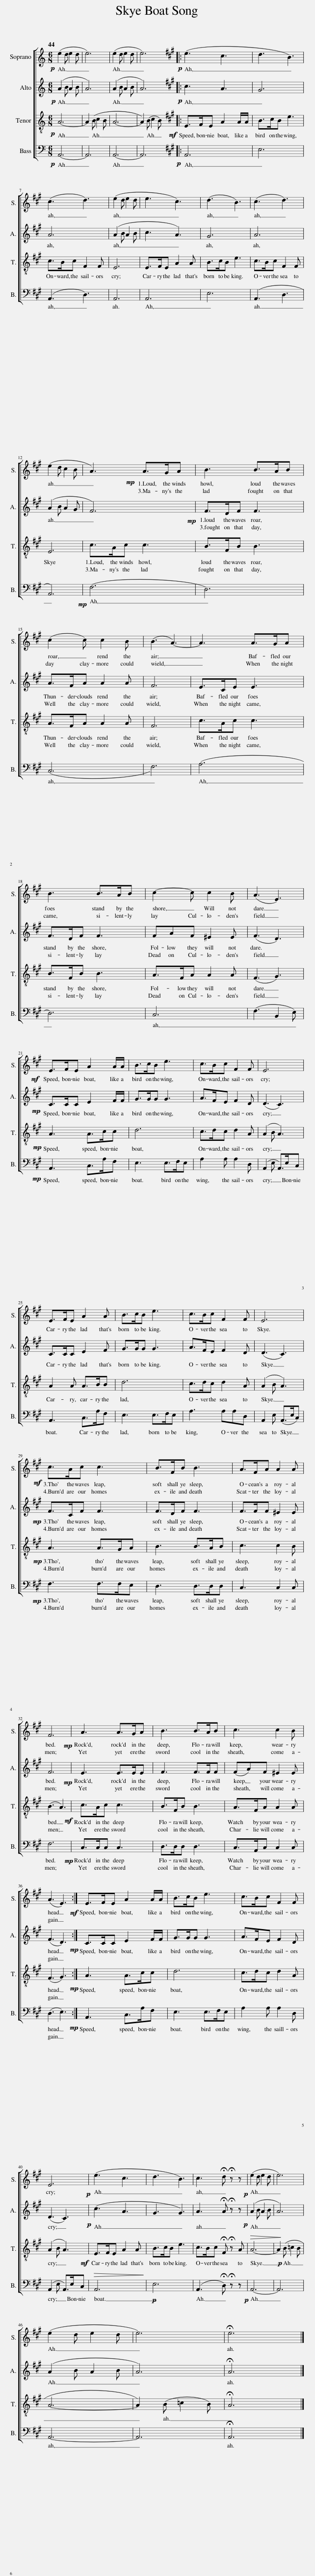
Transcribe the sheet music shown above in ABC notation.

X:1
%%score [ 1 2 3 4 ]
L:1/8
Q:1/4=80
M:6/8
I:linebreak $
K:C
V:1 treble
V:2 treble
V:3 treble-8
V:4 bass
V:1
!p! (e2 d e2 d | e6) | (e2 d e2 d | e6) |:[K:A]!p! (e3 c3 | %5
 d3 B3) |$ (c3 d3) | (e2 d e2 d | e3 c3) | (d3 B3) | %10
 (c3 d3) |$ (e2 d c2 B | A3)!mp! A>GA | B3 B>AB |$ (c2 c) c2 B | %15
 (B3 A3-) | A3 A>GA |$ B3 B>AB | c2- c c2 B | (A3 E3) |$ %20
!mf! E>FE A2 A/A/ | B>cB e3 | c>Bc F2 F | E6 |$ E>FE A2 A | %25
 B>cB e3 | c>Bc F2 F | E6 |$!mf! c>Ac c3 | B>FB B3 | %30
 A>FA A2 A |$ F6 |!mp! A3 A>GA | B3 B>AB | c3 c2 B |$ %35
 (A3 E3) :|!mf! E>FE A2 A/A/ | B>cB e3 | c>Bc F2 F |$ E6 | %40
!p! (e3 c3 | d3 B3) | c3 !fermata!d !fermata!z z |!p! (e2 d e2 d | e6) |$ %45
 (e2 d e2 d | e6) | !fermata!e6 |] %48
V:2
!p! (A2 B A2 B | A6) | (A2 B A2 B | A6) |:[K:A]!p! c3 A3 | %5
 G6 |$ A6 | (A2 B A2 B | c3 A3) | G6 | %10
 A6 |$ (A2 B A2 G |!mp! F6) | F>DF F3 |$ A>FA A2 A | %15
 F6 | E>CE E3 |$ F>DF F3 | FAF ^E2 E | (F3 D3) |$ %20
!mp! C>CC E2 F/F/ | G>GG G3 | A>FE F2 D | (D3 C3) |$ C>CC E2 F | %25
 G>GG G3 | A>FE F2 D | (D3 C3) |$!mp! F>CF F3 | F>DF F3 | %30
 F>FF ^E2 E |$ F6 |!mp! E3 E>EE | F3 F>FF | (FA)F ^E2 E |$ %35
 (F3 D3) :|!mp! C>CC E2 F/F/ | G>GG G3 | A>FE F2 D |$ (D3 C3) | %40
!p! (c3 A3 | G3 G3) | A3 !fermata!A !fermata!z z |!p! (A2 B A2 B | A6) |$ %45
 (A2 B A2 B | A6) | !fermata!A6 |] %48
V:3
!p! A6- | A2 (B c2 B | A6- | A2) (B c2 B) |:[K:A]!mf! E>FE A2 A/A/ | %5
 B>cB e3 |$ c>Bc F2 F | E6 | E>FE A2 A | B>cB e3 | %10
 c>Bc F2 F |$ E6 | c>Ac c3 | B>FB B3 |$ A>FA A2 A | %15
 F6 | c>Ac c3 |$ B>FB B3 | A>FA A2 A | (F3 G3) |$ %20
!mp! A3 A>cc | d6 | c>dc d2 A | (A2 B A3) |$ A2 A A>BB | %25
 d6 | c>dc d2 A | (A2 B A3) |$!mp! A3 A>GA | B3 B>AB | %30
 c3 c2 B |$ (B3 A3) |!mf! c>Ac c3 | B>FB B3 | A>FA A2 A |$ %35
 (F3 G3) :|!mp! A3 A>cc | d6 | c>dc d2 A |$ (A2 B A3) | %40
!mf! E>FE A2 A | B>cB e3 | c>Bc !fermata!F !fermata!z A |!>(! A6- | A2!>)!!p! (B =c2 B |$ %45
 A6- | A2) (B =c2 B) | !fermata!A6 |] %48
V:4
!p! A,,6- | A,,6 | A,,6- | A,,6 |:[K:A]!p! A,,6 | %5
 E,6 |$ (A,,3 D,3) | A,,6 | A,,6 | E,6 | %10
 (A,,3 D,3 |$ A,,6) |!mp! (F,6 | D,6) |$ (C,6 | %15
 F,6) | (A,6 |$ D,6) | C,6 | (F,3 B,,2 E,) |$ %20
!mp! A,,3 C,>A,F, | E,3 E,>F,E, | A,2 A, A,2 D, | (A,,2 E, A,,>)E,C, |$ A,,3 C,>A,F, | %25
 E,3 E,>F,E, | A,3 A,A,D, | A,,2 E, (A,,>E,C,) |$!mp! F,3 F,>F,E, | D,3 D,>D,D, | %30
 C,3 C,2 C, |$ F,6 |!mp! C,>C,C, C,3 | D,>D,D, D,3 | C,>A,,C, C,2 C, |$ %35
 (D,3 E,3) :|!mp! A,,3 C,>A,F, | E,3 E,>F,E, | A,2 A, A,2 D, |$ (A,,2 E, A,,>)E,C, | %40
!>(! A,,6!>)! |!p! E,6 | (A,,3 !fermata!D,) !fermata!z z |!p! A,,6- | A,,6 |$ %45
 A,,6- | A,,6 | !fermata!A,,6 |] %48
